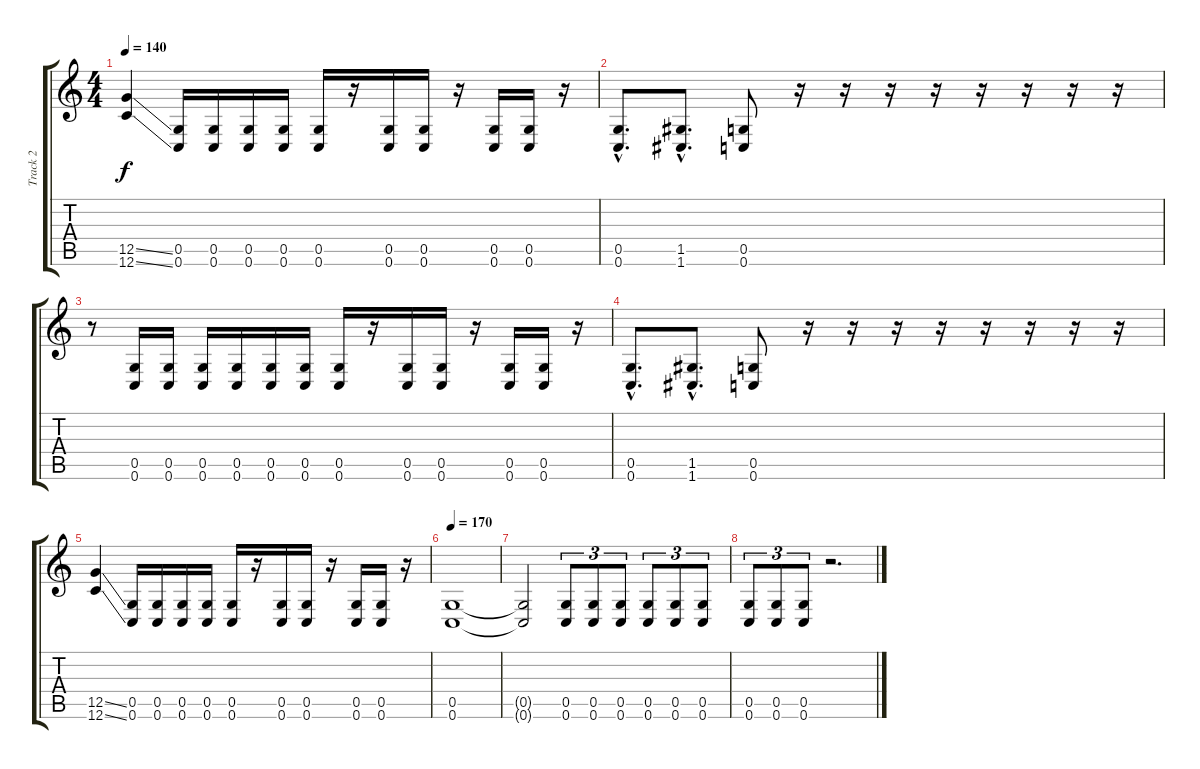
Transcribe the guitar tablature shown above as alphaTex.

\track ("Track 2" "Track 2") {instrument distortionguitar}
\staff {score tabs}
\tuning (D4 A3 F3 C3 G2 C2) {hide}
\ts (4 4)
\tempo 140
\clef g2
\ks c
(12.5{ss} 12.6{ss}).4{dy f} (0.5 0.6).16 (0.5 0.6).16 (0.5 0.6).16 (0.5 0.6).16 (0.5 0.6).16 r.16 (0.5 0.6).16 (0.5 0.6).16 r.16 (0.5 0.6).16 (0.5 0.6).16 r.16 |
(0.5{hac} 0.6{hac}).8{d} (1.5{hac} 1.6{hac}).8{d} (0.5 0.6).8 r.16 r.16 r.16 r.16 r.16 r.16 r.16 r.16 |
r.8 (0.5 0.6).16 (0.5 0.6).16 (0.5 0.6).16 (0.5 0.6).16 (0.5 0.6).16 (0.5 0.6).16 (0.5 0.6).16 r.16 (0.5 0.6).16 (0.5 0.6).16 r.16 (0.5 0.6).16 (0.5 0.6).16 r.16 |
(0.5{hac} 0.6{hac}).8{d} (1.5{hac} 1.6{hac}).8{d} (0.5 0.6).8 r.16 r.16 r.16 r.16 r.16 r.16 r.16 r.16 |
(12.5{ss} 12.6{ss}).4 (0.5 0.6).16 (0.5 0.6).16 (0.5 0.6).16 (0.5 0.6).16 (0.5 0.6).16 r.16 (0.5 0.6).16 (0.5 0.6).16 r.16 (0.5 0.6).16 (0.5 0.6).16 r.16 |
\tempo 170
(0.5 0.6).1 |
(0.5{t} 0.6{t}).2 (0.5 0.6).8{tu (3 2)} (0.5 0.6).8{tu (3 2)} (0.5 0.6).8{tu (3 2)} (0.5 0.6).8{tu (3 2)} (0.5 0.6).8{tu (3 2)} (0.5 0.6).8{tu (3 2)} |
(0.5 0.6).8{tu (3 2)} (0.5 0.6).8{tu (3 2)} (0.5 0.6).8{tu (3 2)} r.2{d}
